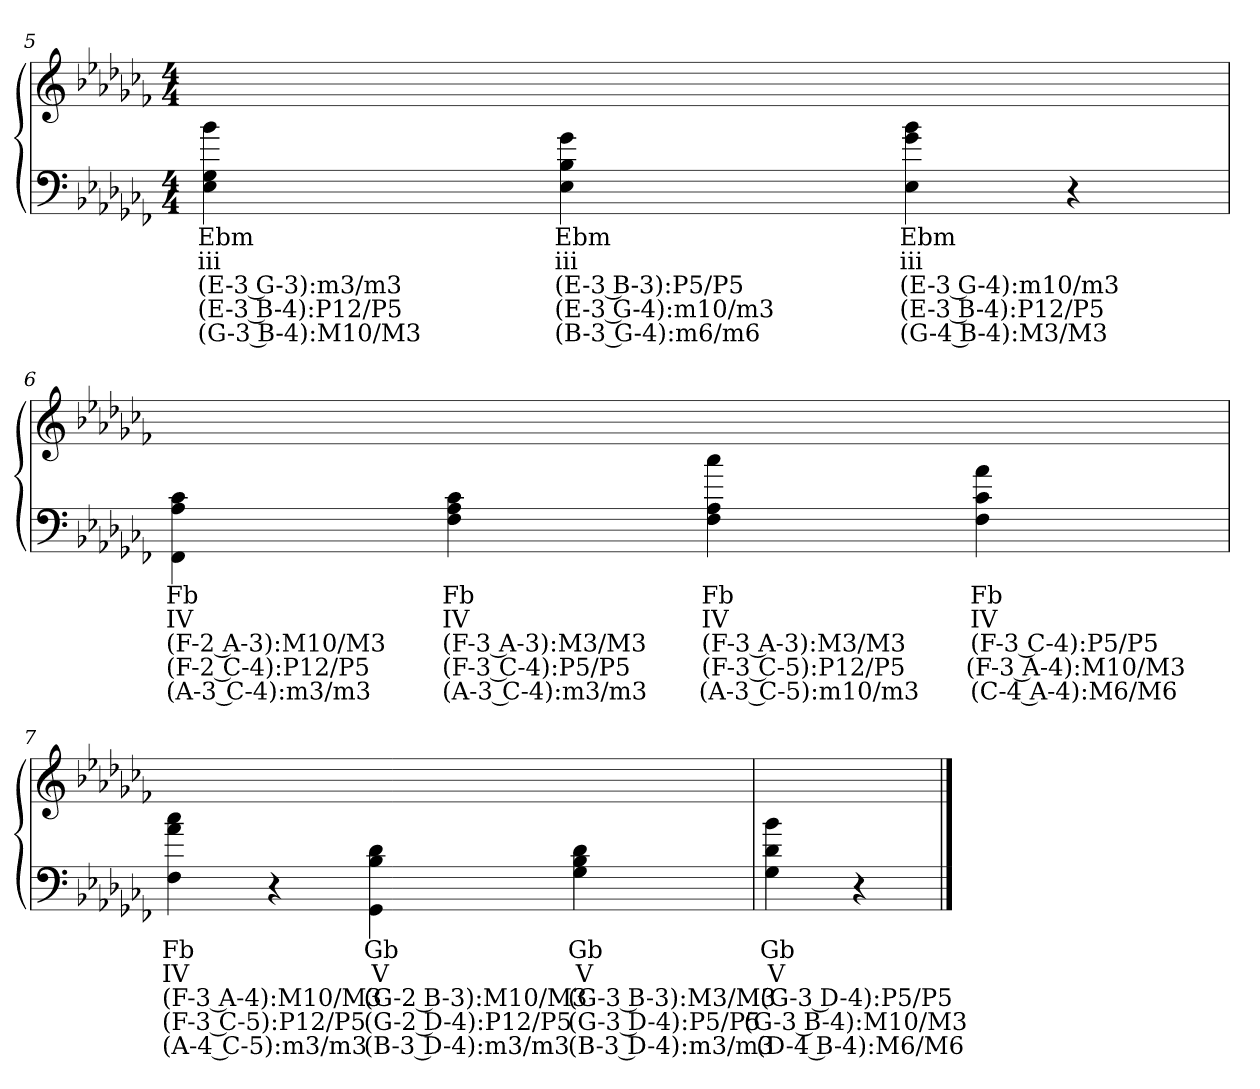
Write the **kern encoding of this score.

**kern	**text	**text	**text	**text	**text	**kern
*part2	*part2	*part2	*part2	*part2	*part2	*part1
*staff2	*staff2	*staff2	*staff2	*staff2	*staff2	*staff1
*clefF4	*	*	*	*	*	*clefG2
*k[b-e-a-d-g-c-f-]	*	*	*	*	*	*k[b-e-a-d-g-c-f-]
*C-:	*	*	*	*	*	*C-:
*M4/4	*	*	*	*	*	*M4/4
=5	=5	=5	=5	=5	=5	=5
4E- 4G- 4b-	Ebm	iii	(E-3 G-3):m3/m3	(E-3 B-4):P12/P5	(G-3 B-4):M10/M3	1ryy
4E- 4B- 4g-	Ebm	iii	(E-3 B-3):P5/P5	(E-3 G-4):m10/m3	(B-3 G-4):m6/m6	.
4E- 4g- 4b-	Ebm	iii	(E-3 G-4):m10/m3	(E-3 B-4):P12/P5	(G-4 B-4):M3/M3	.
4r	.	.	.	.	.	.
=6	=6	=6	=6	=6	=6	=6
4FF- 4A- 4c-	Fb	IV	(F-2 A-3):M10/M3	(F-2 C-4):P12/P5	(A-3 C-4):m3/m3	1ryy
4F- 4A- 4c-	Fb	IV	(F-3 A-3):M3/M3	(F-3 C-4):P5/P5	(A-3 C-4):m3/m3	.
4F- 4A- 4cc-	Fb	IV	(F-3 A-3):M3/M3	(F-3 C-5):P12/P5	(A-3 C-5):m10/m3	.
4F- 4c- 4a-	Fb	IV	(F-3 C-4):P5/P5	(F-3 A-4):M10/M3	(C-4 A-4):M6/M6	.
=7	=7	=7	=7	=7	=7	=7
4F- 4a- 4cc-	Fb	IV	(F-3 A-4):M10/M3	(F-3 C-5):P12/P5	(A-4 C-5):m3/m3	1ryy
4r	.	.	.	.	.	.
4GG- 4B- 4d-	Gb	V	(G-2 B-3):M10/M3	(G-2 D-4):P12/P5	(B-3 D-4):m3/m3	.
4G- 4B- 4d-	Gb	V	(G-3 B-3):M3/M3	(G-3 D-4):P5/P5	(B-3 D-4):m3/m3	.
=8	=8	=8	=8	=8	=8	=8
4G- 4d- 4b-	Gb	V	(G-3 D-4):P5/P5	(G-3 B-4):M10/M3	(D-4 B-4):M6/M6	2ryy
4r	.	.	.	.	.	.
==	==	==	==	==	==	==
*-	*-	*-	*-	*-	*-	*-
